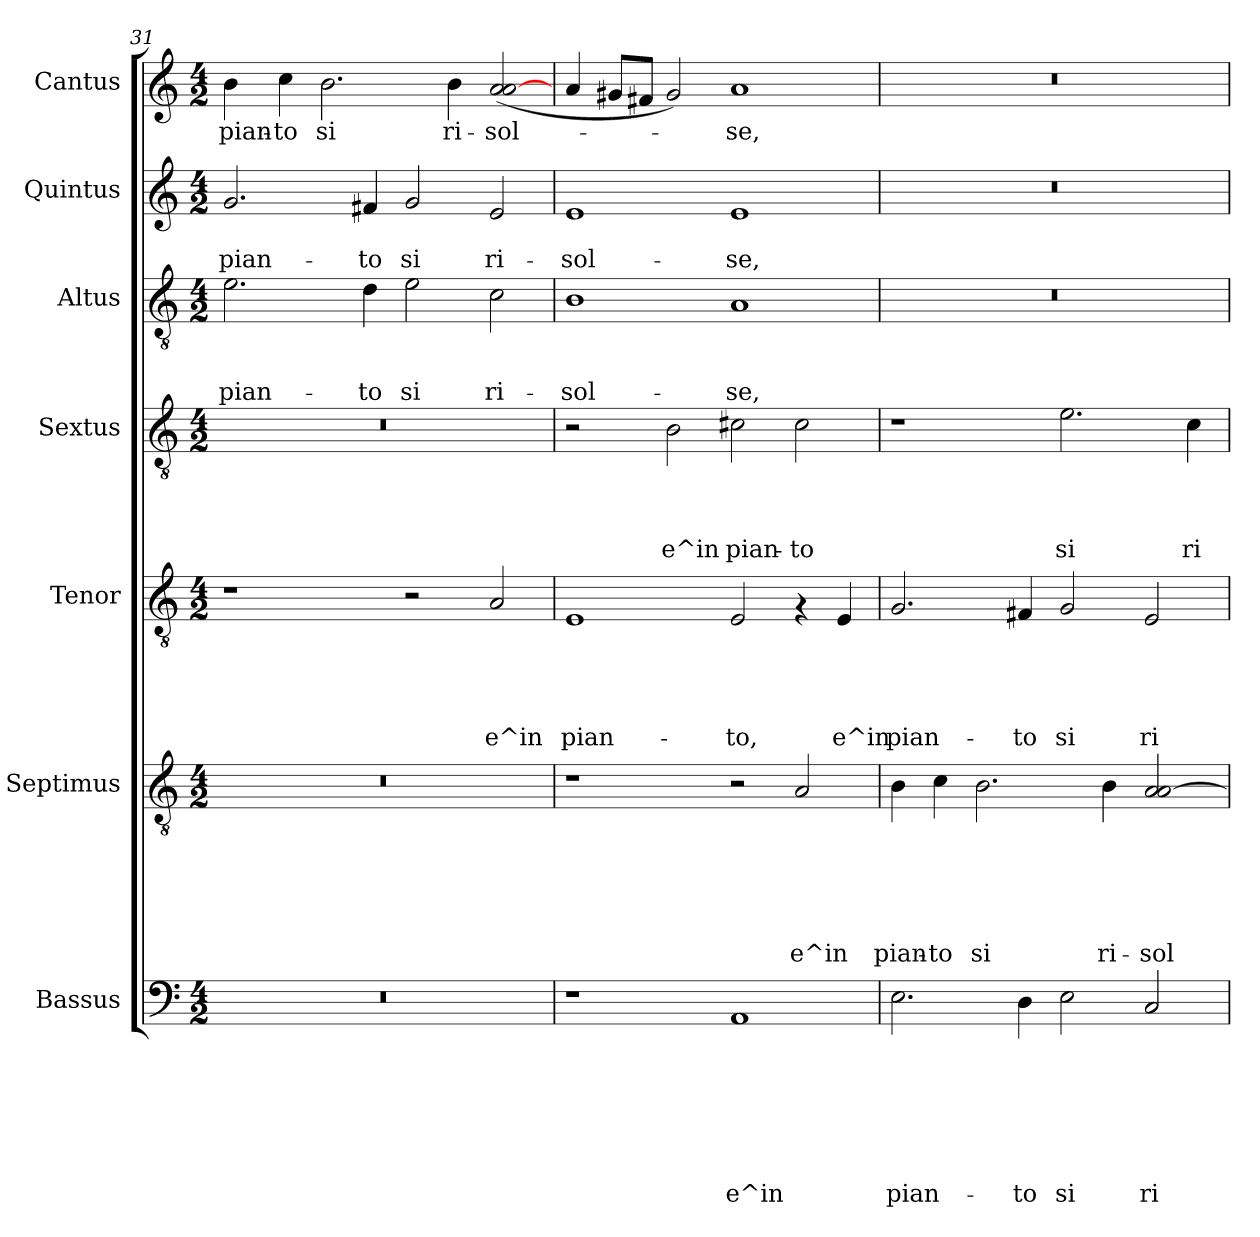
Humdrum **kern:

**kern	**text	**text	**text	**text	**text	**text	**text	**kern	**text	**text	**text	**text	**text	**text	**kern	**text	**text	**text	**text	**text	**kern	**text	**text	**text	**text	**kern	**text	**text	**text	**kern	**text	**text	**kern	**text
*part7	*part7	*part7	*part7	*part7	*part7	*part7	*part7	*part6	*part6	*part6	*part6	*part6	*part6	*part6	*part5	*part5	*part5	*part5	*part5	*part5	*part4	*part4	*part4	*part4	*part4	*part3	*part3	*part3	*part3	*part2	*part2	*part2	*part1	*part1
*staff7	*staff7	*staff7	*staff7	*staff7	*staff7	*staff7	*staff7	*staff6	*staff6	*staff6	*staff6	*staff6	*staff6	*staff6	*staff5	*staff5	*staff5	*staff5	*staff5	*staff5	*staff4	*staff4	*staff4	*staff4	*staff4	*staff3	*staff3	*staff3	*staff3	*staff2	*staff2	*staff2	*staff1	*staff1
*I"Bassus	*	*	*	*	*	*	*	*I"Septimus	*	*	*	*	*	*	*I"Tenor	*	*	*	*	*	*I"Sextus	*	*	*	*	*I"Altus	*	*	*	*I"Quintus	*	*	*I"Cantus	*
*clefF4	*	*	*	*	*	*	*	*clefGv2	*	*	*	*	*	*	*clefGv2	*	*	*	*	*	*clefGv2	*	*	*	*	*clefGv2	*	*	*	*clefG2	*	*	*clefG2	*
*k[]	*	*	*	*	*	*	*	*k[]	*	*	*	*	*	*	*k[]	*	*	*	*	*	*k[]	*	*	*	*	*k[]	*	*	*	*k[]	*	*	*k[]	*
*C:	*	*	*	*	*	*	*	*C:	*	*	*	*	*	*	*C:	*	*	*	*	*	*C:	*	*	*	*	*C:	*	*	*	*C:	*	*	*C:	*
*M4/2	*	*	*	*	*	*	*	*M4/2	*	*	*	*	*	*	*M4/2	*	*	*	*	*	*M4/2	*	*	*	*	*M4/2	*	*	*	*M4/2	*	*	*M4/2	*
=31	=31	=31	=31	=31	=31	=31	=31	=31	=31	=31	=31	=31	=31	=31	=31	=31	=31	=31	=31	=31	=31	=31	=31	=31	=31	=31	=31	=31	=31	=31	=31	=31	=31	=31
!	!	!	!	!	!	!	!	!	!	!	!	!	!	!	!	!	!	!	!	!	!	!	!	!	!	!	!	!	!LO:LY:b	!	!	!LO:LY:b	!	!LO:LY:b
0r	.	.	.	.	.	.	.	0r	.	.	.	.	.	.	1r	.	.	.	.	.	0r	.	.	.	.	2.e\	.	.	pian-	2.g/	.	pian-	4b\	pian-
!	!	!	!	!	!	!	!	!	!	!	!	!	!	!	!	!	!	!	!	!	!	!	!	!	!	!	!	!	!	!	!	!	!	!LO:LY:b
.	.	.	.	.	.	.	.	.	.	.	.	.	.	.	.	.	.	.	.	.	.	.	.	.	.	.	.	.	.	.	.	.	4cc\	-to
!	!	!	!	!	!	!	!	!	!	!	!	!	!	!	!	!	!	!	!	!	!	!	!	!	!	!	!	!	!	!	!	!	!	!LO:LY:b
.	.	.	.	.	.	.	.	.	.	.	.	.	.	.	.	.	.	.	.	.	.	.	.	.	.	.	.	.	.	.	.	.	2.b\	si
!	!	!	!	!	!	!	!	!	!	!	!	!	!	!	!	!	!	!	!	!	!	!	!	!	!	!	!	!	!LO:LY:b	!	!	!LO:LY:b	!	!
.	.	.	.	.	.	.	.	.	.	.	.	.	.	.	.	.	.	.	.	.	.	.	.	.	.	4d\	.	.	-to	4f#X/	.	-to	.	.
!	!	!	!	!	!	!	!	!	!	!	!	!	!	!	!	!	!	!	!	!	!	!	!	!	!	!	!	!	!LO:LY:b	!	!	!LO:LY:b	!	!
.	.	.	.	.	.	.	.	.	.	.	.	.	.	.	2r	.	.	.	.	.	.	.	.	.	.	2e\	.	.	si	2g/	.	si	.	.
!	!	!	!	!	!	!	!	!	!	!	!	!	!	!	!	!	!	!	!	!	!	!	!	!	!	!	!	!	!	!	!	!	!	!LO:LY:b
.	.	.	.	.	.	.	.	.	.	.	.	.	.	.	.	.	.	.	.	.	.	.	.	.	.	.	.	.	.	.	.	.	4b\	ri-
!	!	!	!	!	!	!	!	!	!	!	!	!	!	!	!	!	!	!	!	!LO:LY:b:rj	!	!	!	!	!	!	!	!	!LO:LY:b	!	!	!LO:LY:b	!	!LO:LY:b
.	.	.	.	.	.	.	.	.	.	.	.	.	.	.	2A/	.	.	.	.	e^in	.	.	.	.	.	2c\	.	.	ri-	2e/	.	ri-	(<2a/ [<2a/	-sol-
=32	=32	=32	=32	=32	=32	=32	=32	=32	=32	=32	=32	=32	=32	=32	=32	=32	=32	=32	=32	=32	=32	=32	=32	=32	=32	=32	=32	=32	=32	=32	=32	=32	=32	=32
!	!	!	!	!	!	!	!	!	!	!	!	!	!	!	!	!	!	!	!	!LO:LY:b:rj	!	!	!	!	!	!	!	!	!LO:LY:b	!	!	!LO:LY:b	!	!
1r	.	.	.	.	.	.	.	1r	.	.	.	.	.	.	1E	.	.	.	.	pian-	2r	.	.	.	.	1B	.	.	-sol-	1e	.	-sol-	4a/	.
.	.	.	.	.	.	.	.	.	.	.	.	.	.	.	.	.	.	.	.	.	.	.	.	.	.	.	.	.	.	.	.	.	8g#X/L	.
.	.	.	.	.	.	.	.	.	.	.	.	.	.	.	.	.	.	.	.	.	.	.	.	.	.	.	.	.	.	.	.	.	8f#X/J	.
!	!	!	!	!	!	!	!	!	!	!	!	!	!	!	!	!	!	!	!	!	!	!	!	!	!LO:LY:b	!	!	!	!	!	!	!	!	!
.	.	.	.	.	.	.	.	.	.	.	.	.	.	.	.	.	.	.	.	.	2B\	.	.	.	e^in	.	.	.	.	.	.	.	2g#/)	.
!	!	!	!	!	!	!	!LO:LY:b	!	!	!	!	!	!	!	!	!	!	!	!	!LO:LY:b:rj	!	!	!	!	!LO:LY:b	!	!	!	!LO:LY:b	!	!	!LO:LY:b	!	!LO:LY:b
1AA	.	.	.	.	.	.	e^in	2r	.	.	.	.	.	.	2E/	.	.	.	.	-to,	2c#X\	.	.	.	pian-	1A	.	.	-se,	1e	.	-se,	1a	-se,
!	!	!	!	!	!	!	!	!	!	!	!	!	!	!LO:LY:b	!	!	!	!	!	!	!	!	!	!	!LO:LY:b	!	!	!	!	!	!	!	!	!
.	.	.	.	.	.	.	.	2A/	.	.	.	.	.	e^in	4rF	.	.	.	.	.	2c#\	.	.	.	-to	.	.	.	.	.	.	.	.	.
!	!	!	!	!	!	!	!	!	!	!	!	!	!	!	!	!	!	!	!	!LO:LY:b:rj	!	!	!	!	!	!	!	!	!	!	!	!	!	!
.	.	.	.	.	.	.	.	.	.	.	.	.	.	.	4E/	.	.	.	.	e^in	.	.	.	.	.	.	.	.	.	.	.	.	.	.
!!LO:PB:g=z
=33	=33	=33	=33	=33	=33	=33	=33	=33	=33	=33	=33	=33	=33	=33	=33	=33	=33	=33	=33	=33	=33	=33	=33	=33	=33	=33	=33	=33	=33	=33	=33	=33	=33	=33
!	!	!	!	!	!	!	!LO:LY:b	!	!	!	!	!	!	!LO:LY:b	!	!	!	!	!	!LO:LY:b:rj	!	!	!	!	!	!	!	!	!	!	!	!	!	!
2.E\	.	.	.	.	.	.	pian-	4B\	.	.	.	.	.	pian-	2.G/	.	.	.	.	pian-	1r	.	.	.	.	0r	.	.	.	0r	.	.	0r	.
!	!	!	!	!	!	!	!	!	!	!	!	!	!	!LO:LY:b	!	!	!	!	!	!	!	!	!	!	!	!	!	!	!	!	!	!	!	!
.	.	.	.	.	.	.	.	4c\	.	.	.	.	.	-to	.	.	.	.	.	.	.	.	.	.	.	.	.	.	.	.	.	.	.	.
!	!	!	!	!	!	!	!	!	!	!	!	!	!	!LO:LY:b	!	!	!	!	!	!	!	!	!	!	!	!	!	!	!	!	!	!	!	!
.	.	.	.	.	.	.	.	2.B\	.	.	.	.	.	si	.	.	.	.	.	.	.	.	.	.	.	.	.	.	.	.	.	.	.	.
!	!	!	!	!	!	!	!LO:LY:b	!	!	!	!	!	!	!	!	!	!	!	!	!LO:LY:b:rj	!	!	!	!	!	!	!	!	!	!	!	!	!	!
4D\	.	.	.	.	.	.	-to	.	.	.	.	.	.	.	4F#X/	.	.	.	.	-to	.	.	.	.	.	.	.	.	.	.	.	.	.	.
!	!	!	!	!	!	!	!LO:LY:b	!	!	!	!	!	!	!	!	!	!	!	!	!LO:LY:b:rj	!	!	!	!	!LO:LY:b	!	!	!	!	!	!	!	!	!
2E\	.	.	.	.	.	.	si	.	.	.	.	.	.	.	2G/	.	.	.	.	si	2.e\	.	.	.	si	.	.	.	.	.	.	.	.	.
!	!	!	!	!	!	!	!	!	!	!	!	!	!	!LO:LY:b	!	!	!	!	!	!	!	!	!	!	!	!	!	!	!	!	!	!	!	!
.	.	.	.	.	.	.	.	4B\	.	.	.	.	.	ri-	.	.	.	.	.	.	.	.	.	.	.	.	.	.	.	.	.	.	.	.
!	!	!	!	!	!	!	!LO:LY:b	!	!	!	!	!	!	!LO:LY:b	!	!	!	!	!	!LO:LY:b:rj	!	!	!	!	!	!	!	!	!	!	!	!	!	!
2C/	.	.	.	.	.	.	ri-	2A/ [<2A/	.	.	.	.	.	-sol-	2E/	.	.	.	.	ri-	.	.	.	.	.	.	.	.	.	.	.	.	.	.
!	!	!	!	!	!	!	!	!	!	!	!	!	!	!	!	!	!	!	!	!	!	!	!	!	!LO:LY:b	!	!	!	!	!	!	!	!	!
.	.	.	.	.	.	.	.	.	.	.	.	.	.	.	.	.	.	.	.	.	4c\	.	.	.	ri-	.	.	.	.	.	.	.	.	.
=	=	=	=	=	=	=	=	=	=	=	=	=	=	=	=	=	=	=	=	=	=	=	=	=	=	=	=	=	=	=	=	=	=	=
*-	*-	*-	*-	*-	*-	*-	*-	*-	*-	*-	*-	*-	*-	*-	*-	*-	*-	*-	*-	*-	*-	*-	*-	*-	*-	*-	*-	*-	*-	*-	*-	*-	*-	*-
